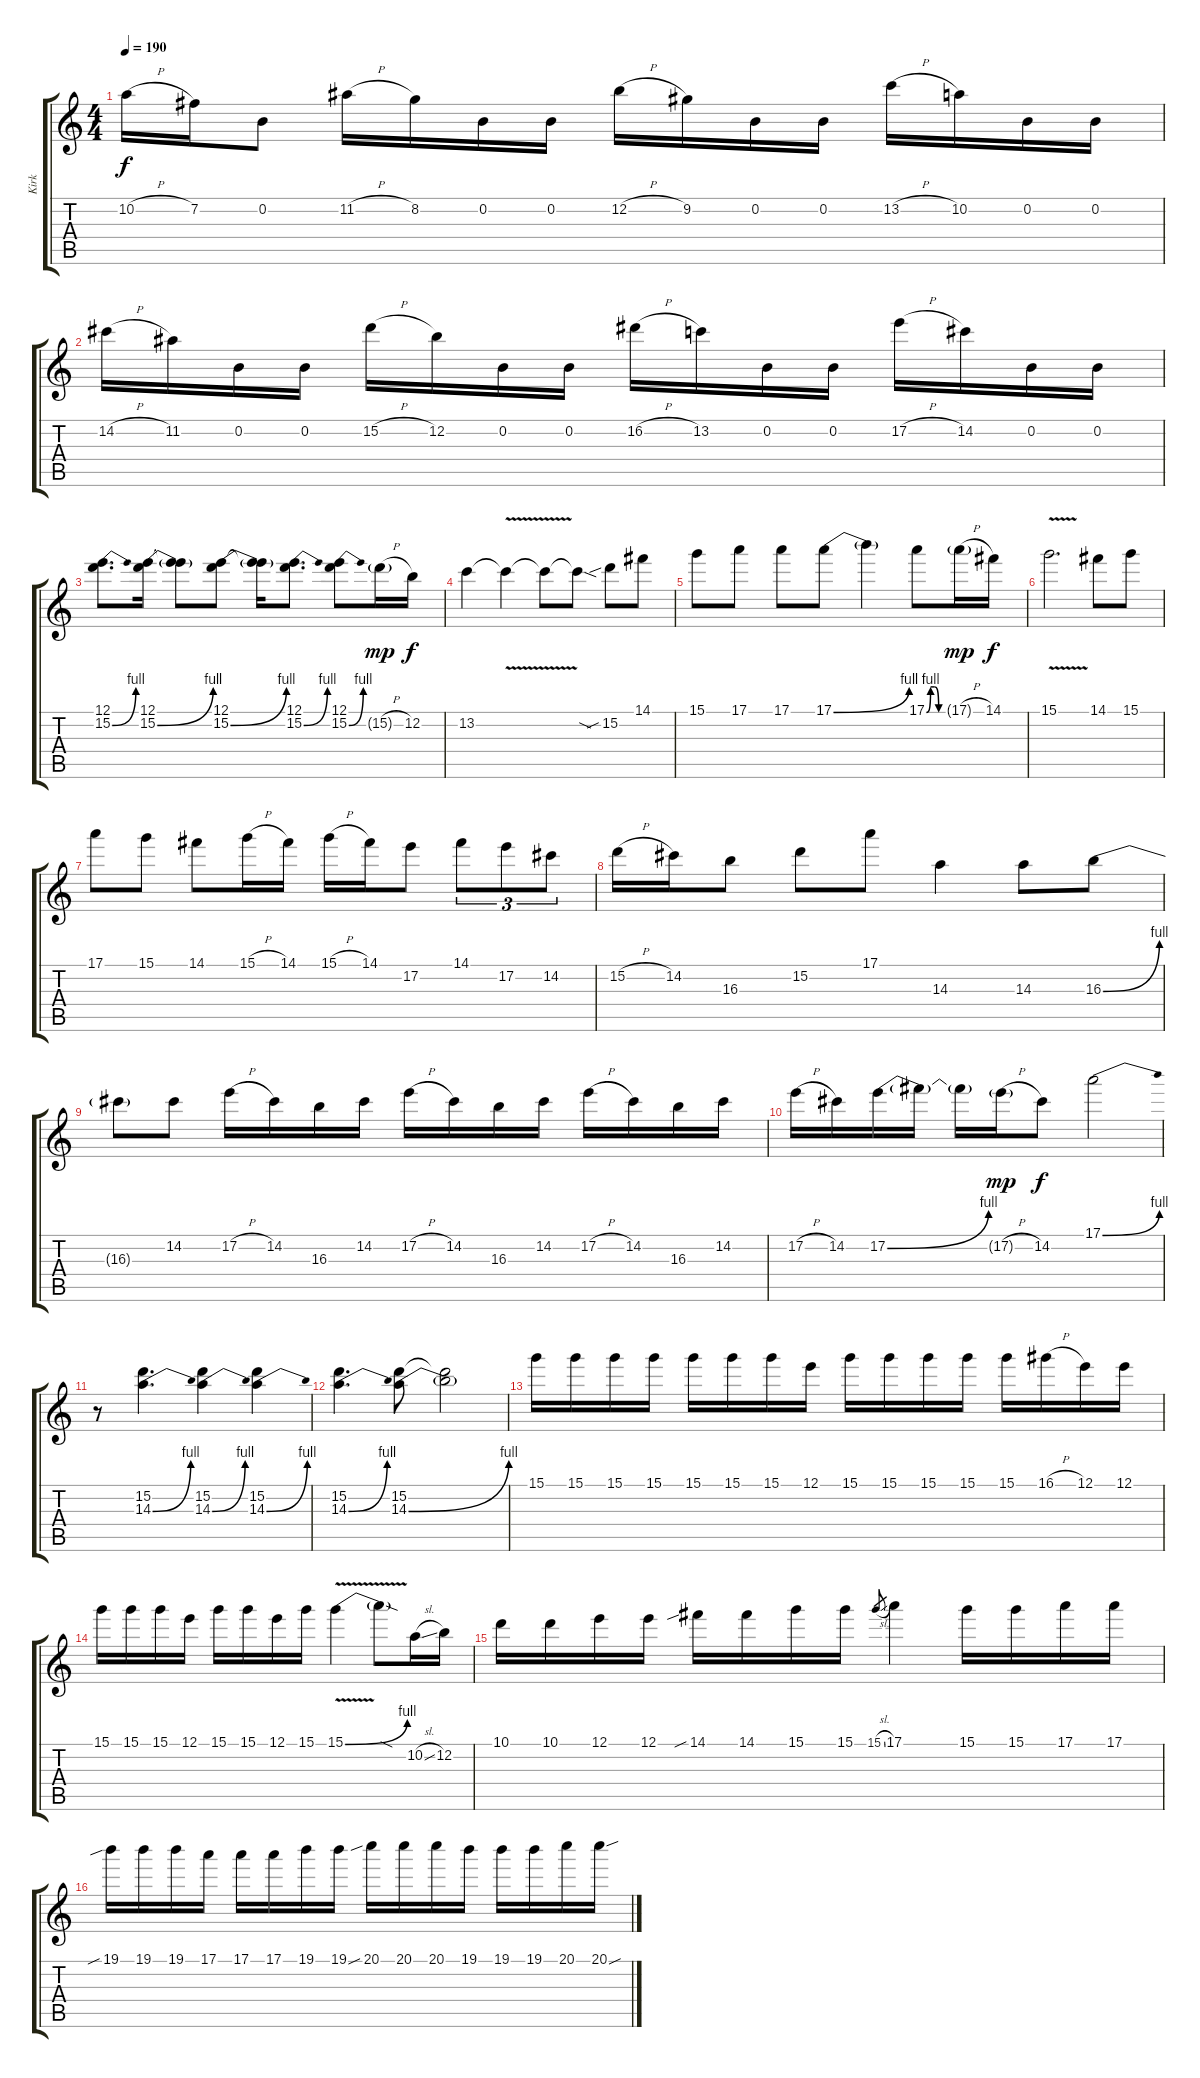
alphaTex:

\track ("Kirk" "Kirk") {instrument distortionguitar}
\staff {score tabs}
\tuning (E4 B3 G3 D3 A2 E2) {hide}
\ts (4 4)
\tempo 190
\clef g2
\ks c
10.2{h}.16{dy f} 7.2.16 0.2.8 11.2{h}.16 8.2.16 0.2.16 0.2.16 12.2{h}.16 9.2.16 0.2.16 0.2.16 13.2{h}.16 10.2.16 0.2.16 0.2.16 |
14.2{h}.16 11.2.16 0.2.16 0.2.16 15.2{h}.16 12.2.16 0.2.16 0.2.16 16.2{h}.16 13.2.16 0.2.16 0.2.16 17.2{h}.16 14.2.16 0.2.16 0.2.16 |
(12.1 15.2{be (bend 0 0 60 4)}).8{d} (12.1 15.2{be (bend 0 0 60 4)}).16 (12.1{t} 15.2{t}).8 (12.1 15.2{be (bend 0 0 60 4)}).8 (12.1{t} 15.2{t}).16 (12.1 15.2{be (bend 0 0 60 4)}).8{d} (12.1 15.2{be (bend 0 0 60 4)}).8 15.2{h g}.16{dy mp} 12.2.16{dy f} |
13.2.4 13.2{v t}.4 13.2{t}.8 13.2{sod t}.8 15.2{sib}.8 14.1.8 |
15.1.8 17.1.8 17.1.8 17.1{be (bend 0 0 60 4)}.8 17.1{t}.4 17.1{be (custom 0 0 15 4 30 4 45 0 60 0)}.8 17.1{h g}.16{dy mp} 14.1.16{dy f} |
15.1{v}.2{d} 14.1.8 15.1.8 |
17.1.8 15.1.8 14.1.8 15.1{h}.16 14.1.16 15.1{h}.16 14.1.16 17.2.8 14.1.8{tu (3 2)} 17.2.8{tu (3 2)} 14.2.8{tu (3 2)} |
15.2{h}.16 14.2.16 16.3.8 15.2.8 17.1.8 14.3.4 14.3.8 16.3{be (bend 0 0 60 4)}.8 |
16.3{t}.8 14.2.8 17.2{h}.16 14.2.16 16.3.16 14.2.16 17.2{h}.16 14.2.16 16.3.16 14.2.16 17.2{h}.16 14.2.16 16.3.16 14.2.16 |
17.2{h}.16 14.2.16 17.2{be (bend 0 0 60 4)}.16 17.2{t}.16 17.2{t}.16 17.2{h g}.16{dy mp} 14.2.8{dy f} 17.1{be (bend 0 0 60 4)}.2 |
r.8 (15.2 14.3{be (bend 0 0 60 4)}).4{d} (15.2 14.3{be (bend 0 0 60 4)}).4 (15.2 14.3{be (bend 0 0 60 4)}).4 |
(15.2 14.3{be (bend 0 0 60 4)}).4{d} (15.2 14.3{be (bend 0 0 60 4)}).8 (15.2{t} 14.3{t}).2 |
15.1.16 15.1.16 15.1.16 15.1.16 15.1.16 15.1.16 15.1.16 12.1.16 15.1.16 15.1.16 15.1.16 15.1.16 15.1.16 16.1{h}.16 12.1.16 12.1.16 |
15.1.16 15.1.16 15.1.16 12.1.16 15.1.16 15.1.16 12.1.16 15.1.16 15.1{be (bend 0 0 60 4) v}.4 15.1{sod t}.8 10.2{sl}.16 12.2.16 |
10.1.16 10.1.16 12.1.16 12.1.16 14.1{sib}.16 14.1.16 15.1.16 15.1.16 15.1{sl}.8{gr} 17.1.4 15.1.16 15.1.16 17.1.16 17.1.16 |
19.1{sib}.16 19.1.16 19.1.16 17.1.16 17.1.16 17.1.16 19.1.16 19.1.16 20.1{sib}.16 20.1.16 20.1.16 19.1.16 19.1.16 19.1.16 20.1.16 20.1{sou}.16
